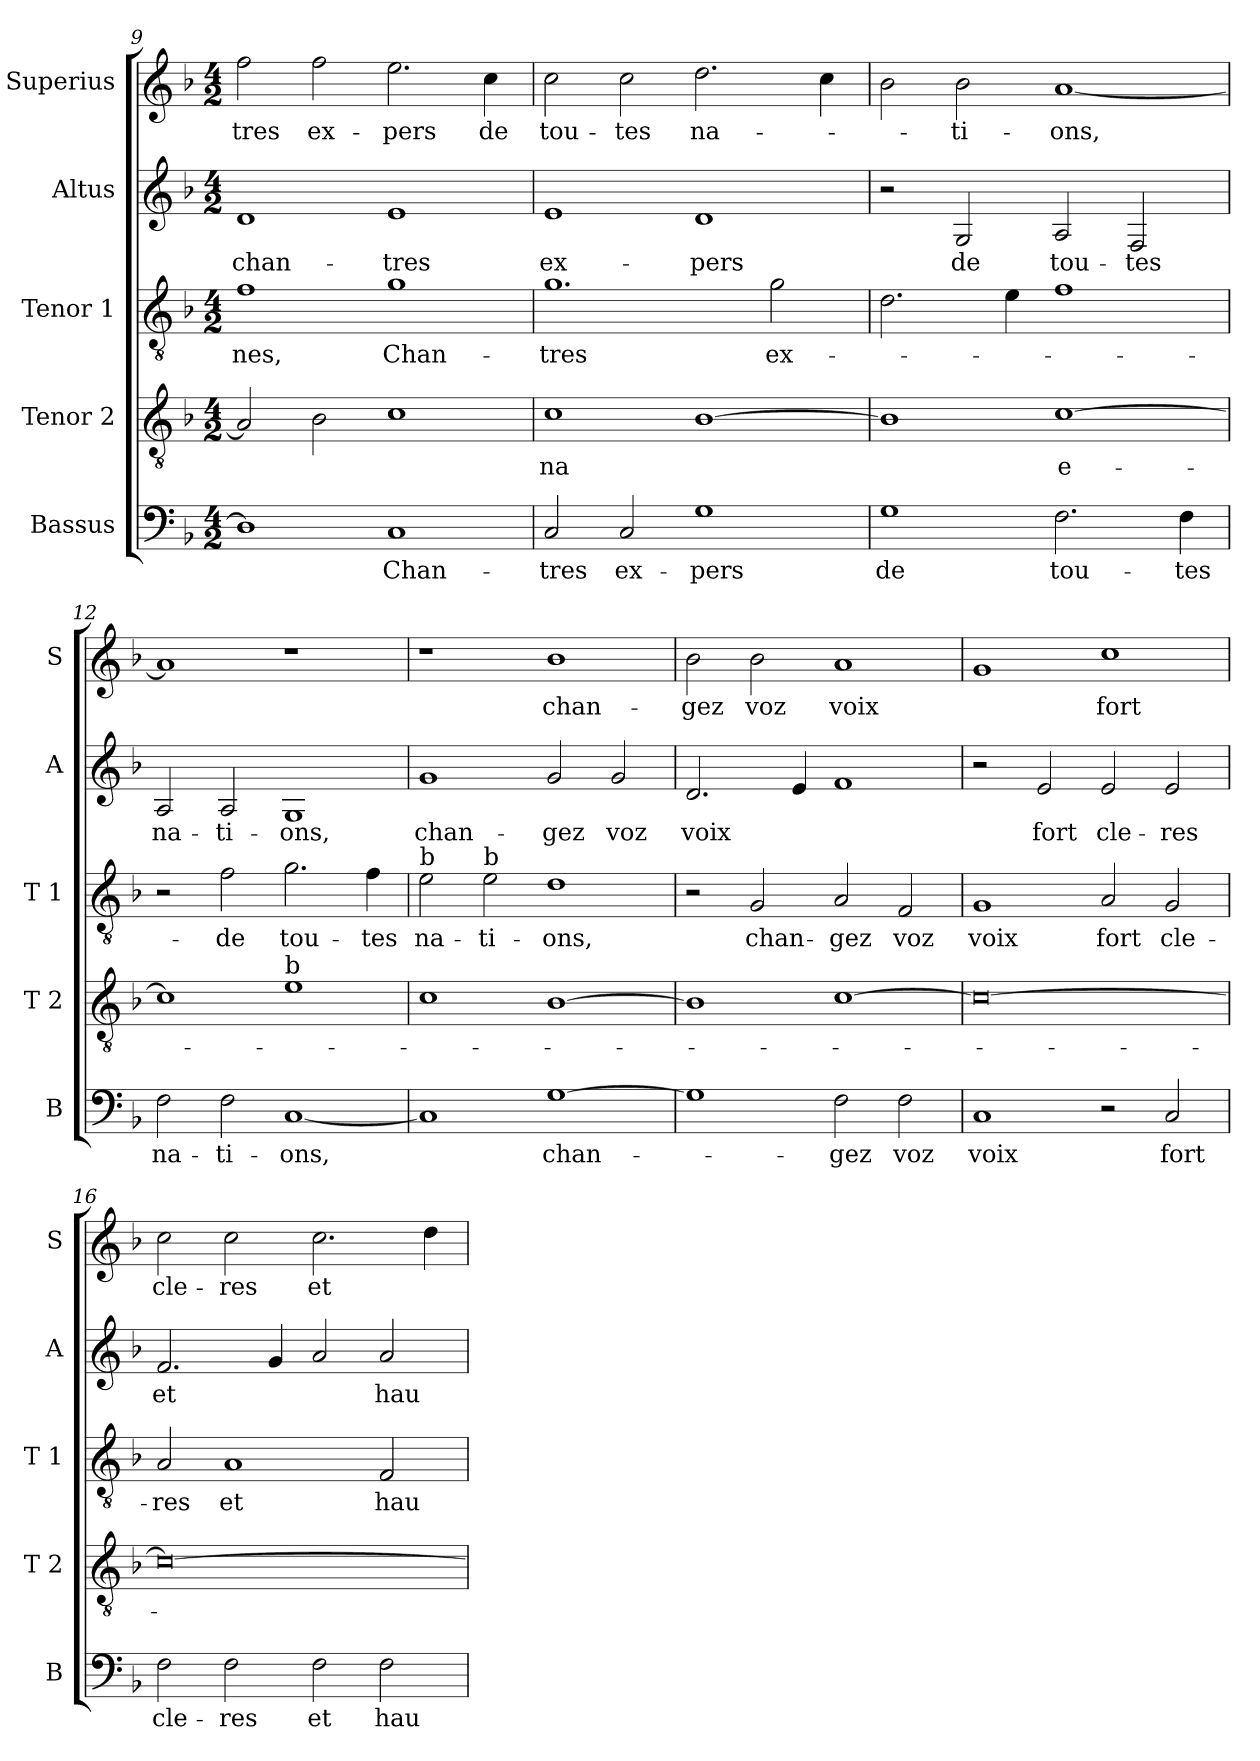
**kern	**text	**kern	**text	**kern	**text	**kern	**text	**kern	**text
*part5	*part5	*part4	*part4	*part3	*part3	*part2	*part2	*part1	*part1
*staff5	*staff5	*staff4	*staff4	*staff3	*staff3	*staff2	*staff2	*staff1	*staff1
*I"Bassus	*	*I"Tenor 2	*	*I"Tenor 1	*	*I"Altus	*	*I"Superius	*
*I'B	*	*I'T 2	*	*I'T 1	*	*I'A	*	*I'S	*
*clefF4	*	*clefGv2	*	*clefGv2	*	*clefG2	*	*clefG2	*
*k[b-]	*	*k[b-]	*	*k[b-]	*	*k[b-]	*	*k[b-]	*
*F:	*	*F:	*	*F:	*	*F:	*	*F:	*
*M4/2	*	*M4/2	*	*M4/2	*	*M4/2	*	*M4/2	*
=9	=9	=9	=9	=9	=9	=9	=9	=9	=9
1D]	.	2A/]	.	1f	-nes,	1d	chan-	2ff\	-tres
.	.	2B-\	.	.	.	.	.	2ff\	ex-
1C	Chan-	1c	.	1g	Chan-	1e	-tres	2.ee\	-pers
.	.	.	.	.	.	.	.	4cc\	de
=10	=10	=10	=10	=10	=10	=10	=10	=10	=10
2C/	-tres	1c	-na	1.g	-tres	1e	ex-	2cc\	tou-
2C/	ex-	.	.	.	.	.	.	2cc\	-tes
1G	-pers	[1B-	.	.	.	1d	-pers	2.dd\	na-
.	.	.	.	2g\	ex-	.	.	.	.
.	.	.	.	.	.	.	.	4cc\	.
!!LO:PB:g=z
=11	=11	=11	=11	=11	=11	=11	=11	=11	=11
1G	de	1B-]	.	2.d\	.	2r	.	2b-\	.
.	.	.	.	.	.	2G/	de	2b-\	-ti-
.	.	.	.	4e\	.	.	.	.	.
2.F\	tou-	[1c	e-	1f	.	2A/	tou-	[1a	-ons,
.	.	.	.	.	.	2F/	-tes	.	.
4F\	-tes	.	.	.	.	.	.	.	.
=12	=12	=12	=12	=12	=12	=12	=12	=12	=12
2F\	na-	1c]	.	2r	.	2A/	na-	1a]	.
2F\	-ti-	.	.	2f\	-de	2A/	-ti-	.	.
!	!	!LO:TX:a:t=b	!	!	!	!	!	!	!
[1C	-ons,	1e	.	2.g\	tou-	1G	-ons,	1r	.
.	.	.	.	4f\	-tes	.	.	.	.
=13	=13	=13	=13	=13	=13	=13	=13	=13	=13
!	!	!	!	!LO:TX:a:t=b	!	!	!	!	!
1C]	.	1c	.	2e\	na-	1g	chan-	1r	.
!	!	!	!	!LO:TX:a:t=b	!	!	!	!	!
.	.	.	.	2e\	-ti-	.	.	.	.
[1G	chan-	[1B-	.	1d	-ons,	2g/	-gez	1b-	chan-
.	.	.	.	.	.	2g/	voz	.	.
=14	=14	=14	=14	=14	=14	=14	=14	=14	=14
1G]	.	1B-]	.	2r	.	2.d/	voix	2b-\	-gez
.	.	.	.	2G/	chan-	.	.	2b-\	voz
.	.	.	.	.	.	4e/	.	.	.
2F\	-gez	[1c	.	2A/	-gez	1f	.	1a	voix
2F\	voz	.	.	2F/	voz	.	.	.	.
=15	=15	=15	=15	=15	=15	=15	=15	=15	=15
1C	voix	0c_	.	1G	voix	2r	.	1g	.
.	.	.	.	.	.	2e/	fort	.	.
2r	.	.	.	2A/	fort	2e/	cle-	1cc	fort
2C/	fort	.	.	2G/	cle-	2e/	-res	.	.
!!LO:LB:g=z
=16	=16	=16	=16	=16	=16	=16	=16	=16	=16
2F\	cle-	0c_	.	2A/	-res	2.f/	et	2cc\	cle-
2F\	-res	.	.	1A	et	.	.	2cc\	-res
.	.	.	.	.	.	4g/	.	.	.
2F\	et	.	.	.	.	2a/	.	2.cc\	et
2F\	hau-	.	.	2F/	hau-	2a/	hau-	.	.
.	.	.	.	.	.	.	.	4dd\	.
=	=	=	=	=	=	=	=	=	=
*-	*-	*-	*-	*-	*-	*-	*-	*-	*-
